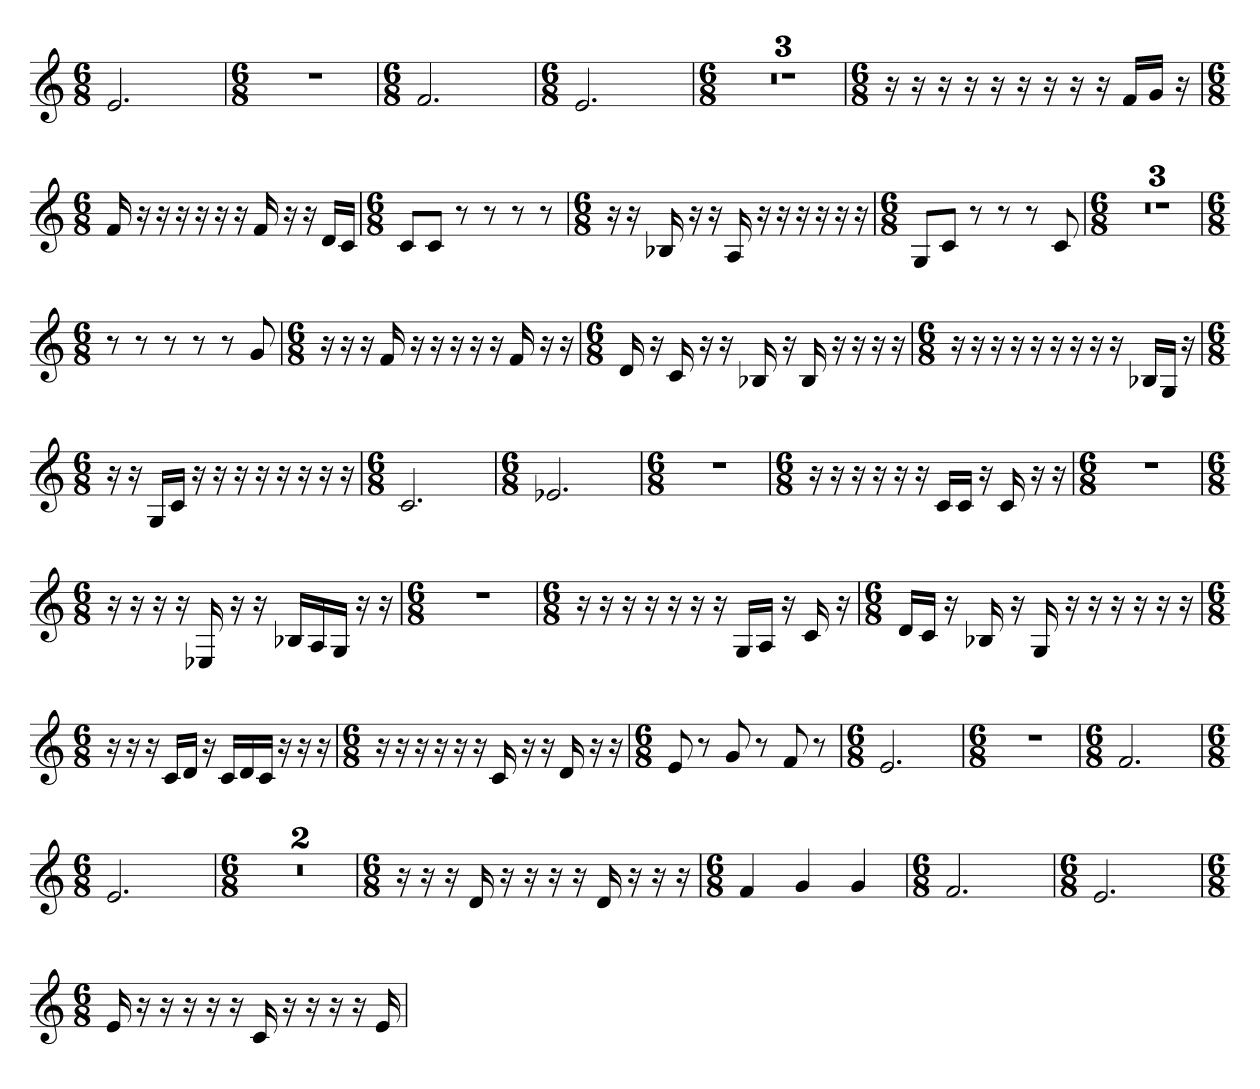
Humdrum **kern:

**kern
*part1
*staff1
*M6/8
=
2.e
=
*M6/8
2.r
=
*M6/8
2.f
=
*M6/8
2.e
=
*M6/8
2.r
=
*M6/8
2.r
=
*M6/8
2.r
=
*M6/8
16r
16r
16r
16r
16r
16r
16r
16r
16r
16fLL
16gJJ
16r
=
*M6/8
16f
16r
16r
16r
16r
16r
16r
16f
16r
16r
16dLL
16cJJ
=
*M6/8
8cL
8cJ
8r
8r
8r
8r
=
*M6/8
16r
16r
16B-X
16r
16r
16A
16r
16r
16r
16r
16r
16r
=
*M6/8
8GL
8cJ
8r
8r
8r
8c
=
*M6/8
2.r
=
*M6/8
2.r
=
*M6/8
2.r
=
*M6/8
8r
8r
8r
8r
8r
8g
=
*M6/8
16r
16r
16r
16f
16r
16r
16r
16r
16r
16f
16r
16r
=
*M6/8
16d
16r
16c
16r
16r
16B-X
16r
16B-
16r
16r
16r
16r
=
*M6/8
16r
16r
16r
16r
16r
16r
16r
16r
16r
16B-XLL
16GJJ
16r
=
*M6/8
16r
16r
16GLL
16cJJ
16r
16r
16r
16r
16r
16r
16r
16r
=
*M6/8
2.c
=
*M6/8
2.e-X
=
*M6/8
2.r
=
*M6/8
16r
16r
16r
16r
16r
16r
16cLL
16cJJ
16r
16c
16r
16r
=
*M6/8
2.r
=
*M6/8
16r
16r
16r
16r
16E-X
16r
16r
16B-XLL
16A
16GJJ
16r
16r
=
*M6/8
2.r
=
*M6/8
16r
16r
16r
16r
16r
16r
16r
16GLL
16AJJ
16r
16c
16r
=
*M6/8
16dLL
16cJJ
16r
16B-X
16r
16G
16r
16r
16r
16r
16r
16r
=
*M6/8
16r
16r
16r
16cLL
16dJJ
16r
16cLL
16d
16cJJ
16r
16r
16r
=
*M6/8
16r
16r
16r
16r
16r
16r
16c
16r
16r
16d
16r
16r
=
*M6/8
8e
8r
8g
8r
8f
8r
=
*M6/8
2.e
=
*M6/8
2.r
=
*M6/8
2.f
=
*M6/8
2.e
=
*M6/8
2.r
=
*M6/8
2.r
=
*M6/8
16r
16r
16r
16d
16r
16r
16r
16r
16d
16r
16r
16r
=
*M6/8
4f
4g
4g
=
*M6/8
2.f
=
*M6/8
2.e
=
*M6/8
16e
16r
16r
16r
16r
16r
16c
16r
16r
16r
16r
16e
=
*-
